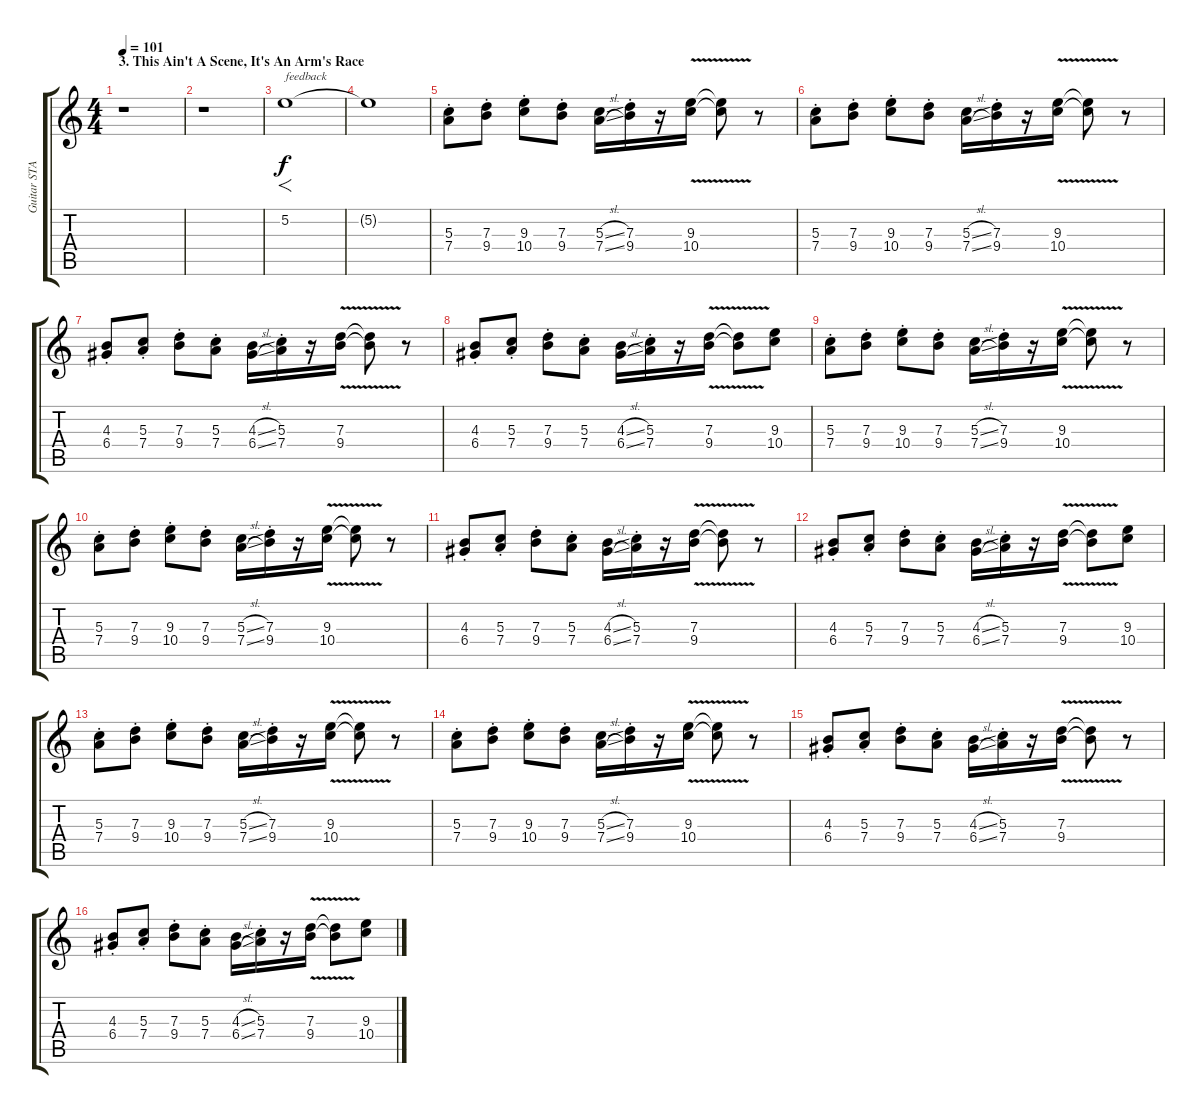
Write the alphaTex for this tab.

\track ("Guitar STANDARD ONE" "Guitar STA") {instrument distortionguitar}
\staff {score tabs}
\tuning (E4 B3 G3 D3 A2 E2) {hide}
\ts (4 4)
\section ("" "3. This Ain't A Scene, It's An Arm's Race")
\tempo 101
\clef g2
\ks c
r.1{dy f instrument distortionguitar} |
r.1 |
5.2.1{f txt "feedback" balance 5 instrument fx8scifi} |
5.2{t}.1 |
(5.3{st} 7.4{st}).8{balance 0 instrument distortionguitar} (7.3{st} 9.4{st}).8 (9.3{st} 10.4{st}).8 (7.3{st} 9.4{st}).8 (5.3{sl} 7.4{sl}).16 (7.3{st} 9.4{st}).16 r.16 (9.3{v} 10.4{v}).16 (9.3{t} 10.4{t}).8 r.8 |
(5.3{st} 7.4{st}).8 (7.3{st} 9.4{st}).8 (9.3{st} 10.4{st}).8 (7.3{st} 9.4{st}).8 (5.3{sl} 7.4{sl}).16 (7.3{st} 9.4{st}).16 r.16 (9.3{v} 10.4{v}).16 (9.3{t} 10.4{t}).8 r.8 |
(4.3{st} 6.4{st}).8 (5.3{st} 7.4{st}).8 (7.3{st} 9.4{st}).8 (5.3{st} 7.4{st}).8 (4.3{sl} 6.4{sl}).16 (5.3{st} 7.4{st}).16 r.16 (7.3{v} 9.4{v}).16 (7.3{t} 9.4{t}).8 r.8 |
(4.3{st} 6.4{st}).8 (5.3{st} 7.4{st}).8 (7.3{st} 9.4{st}).8 (5.3{st} 7.4{st}).8 (4.3{sl} 6.4{sl}).16 (5.3{st} 7.4{st}).16 r.16 (7.3{v} 9.4{v}).16 (7.3{t} 9.4{t}).8 (9.3 10.4).8 |
(5.3{st} 7.4{st}).8 (7.3{st} 9.4{st}).8 (9.3{st} 10.4{st}).8 (7.3{st} 9.4{st}).8 (5.3{sl} 7.4{sl}).16 (7.3{st} 9.4{st}).16 r.16 (9.3{v} 10.4{v}).16 (9.3{t} 10.4{t}).8 r.8 |
(5.3{st} 7.4{st}).8 (7.3{st} 9.4{st}).8 (9.3{st} 10.4{st}).8 (7.3{st} 9.4{st}).8 (5.3{sl} 7.4{sl}).16 (7.3{st} 9.4{st}).16 r.16 (9.3{v} 10.4{v}).16 (9.3{t} 10.4{t}).8 r.8 |
(4.3{st} 6.4{st}).8 (5.3{st} 7.4{st}).8 (7.3{st} 9.4{st}).8 (5.3{st} 7.4{st}).8 (4.3{sl} 6.4{sl}).16 (5.3{st} 7.4{st}).16 r.16 (7.3{v} 9.4{v}).16 (7.3{t} 9.4{t}).8 r.8 |
(4.3{st} 6.4{st}).8 (5.3{st} 7.4{st}).8 (7.3{st} 9.4{st}).8 (5.3{st} 7.4{st}).8 (4.3{sl} 6.4{sl}).16 (5.3{st} 7.4{st}).16 r.16 (7.3{v} 9.4{v}).16 (7.3{t} 9.4{t}).8 (9.3 10.4).8 |
(5.3{st} 7.4{st}).8 (7.3{st} 9.4{st}).8 (9.3{st} 10.4{st}).8 (7.3{st} 9.4{st}).8 (5.3{sl} 7.4{sl}).16 (7.3{st} 9.4{st}).16 r.16 (9.3{v} 10.4{v}).16 (9.3{t} 10.4{t}).8 r.8 |
(5.3{st} 7.4{st}).8 (7.3{st} 9.4{st}).8 (9.3{st} 10.4{st}).8 (7.3{st} 9.4{st}).8 (5.3{sl} 7.4{sl}).16 (7.3{st} 9.4{st}).16 r.16 (9.3{v} 10.4{v}).16 (9.3{t} 10.4{t}).8 r.8 |
(4.3{st} 6.4{st}).8 (5.3{st} 7.4{st}).8 (7.3{st} 9.4{st}).8 (5.3{st} 7.4{st}).8 (4.3{sl} 6.4{sl}).16 (5.3{st} 7.4{st}).16 r.16 (7.3{v} 9.4{v}).16 (7.3{t} 9.4{t}).8 r.8 |
(4.3{st} 6.4{st}).8 (5.3{st} 7.4{st}).8 (7.3{st} 9.4{st}).8 (5.3{st} 7.4{st}).8 (4.3{sl} 6.4{sl}).16 (5.3{st} 7.4{st}).16 r.16 (7.3{v} 9.4{v}).16 (7.3{t} 9.4{t}).8 (9.3 10.4).8
